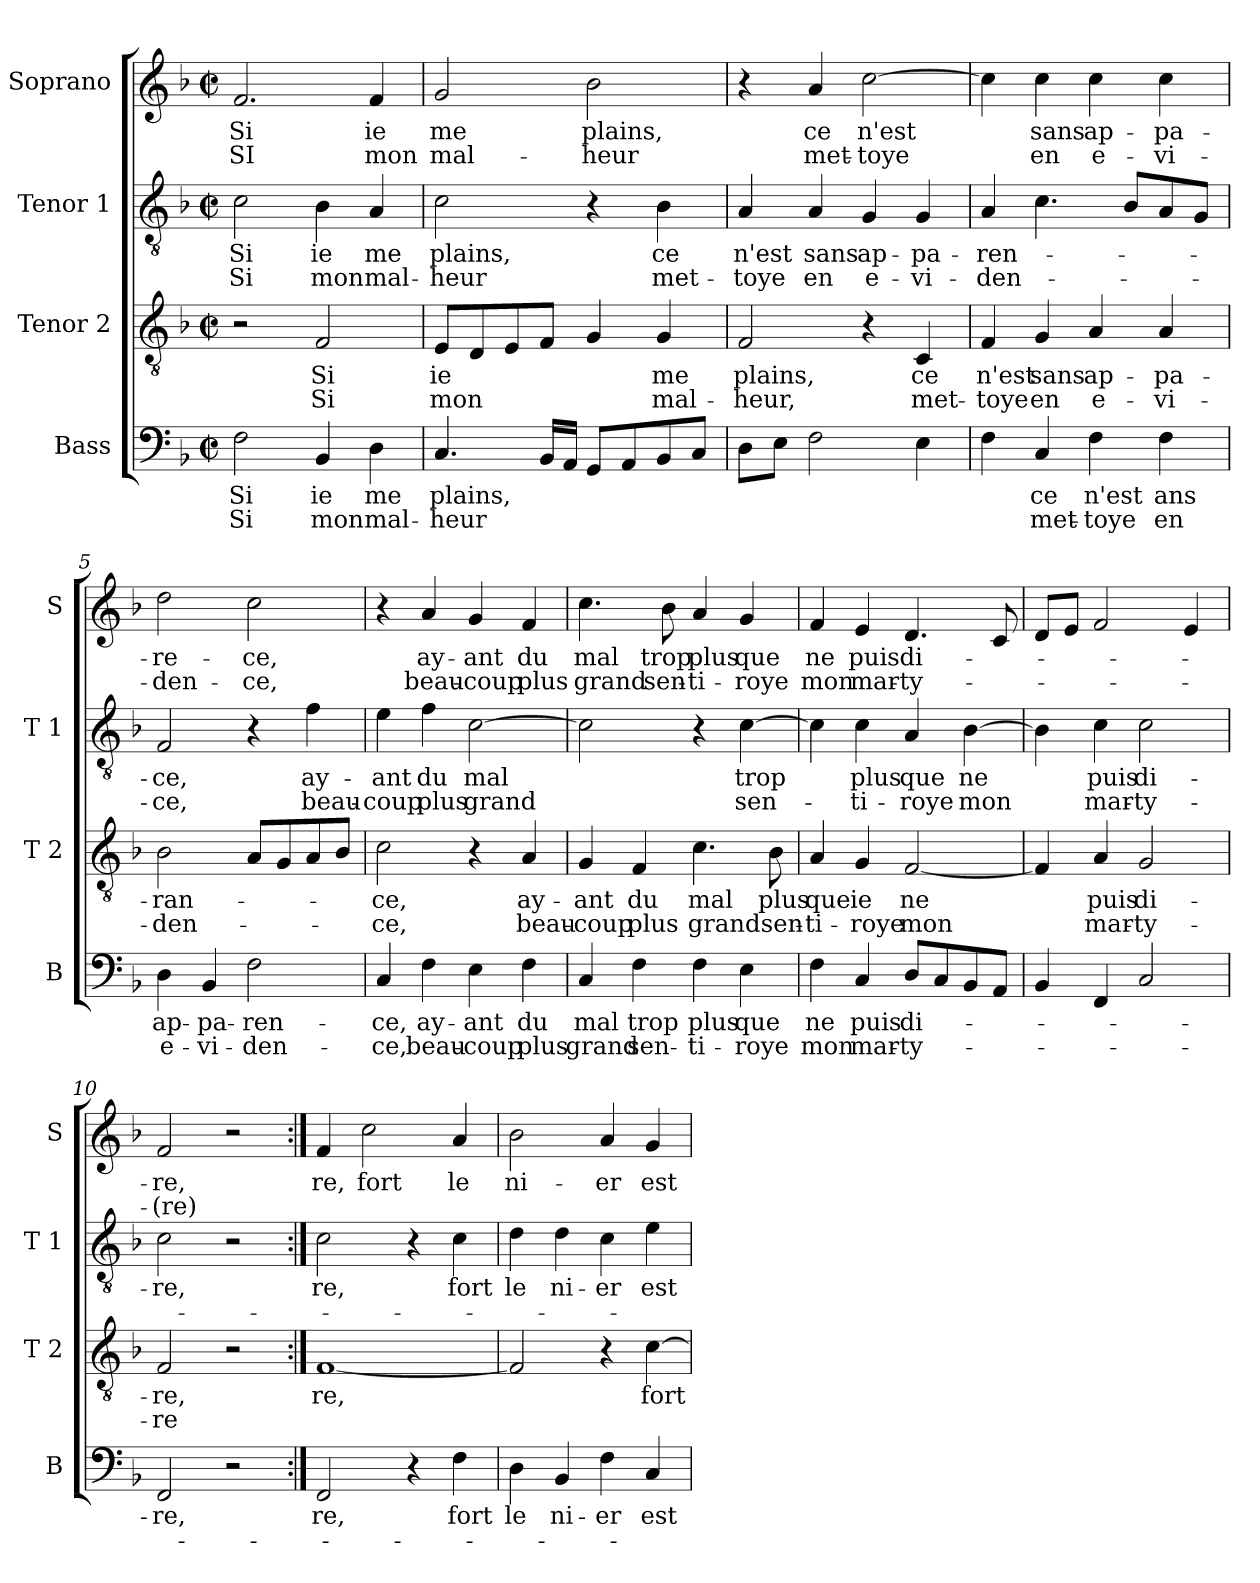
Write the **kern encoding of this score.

**kern	**text	**text	**kern	**text	**text	**kern	**text	**text	**kern	**text	**text
*part4	*part4	*part4	*part3	*part3	*part3	*part2	*part2	*part2	*part1	*part1	*part1
*staff4	*staff4	*staff4	*staff3	*staff3	*staff3	*staff2	*staff2	*staff2	*staff1	*staff1	*staff1
*I"Bass	*	*	*I"Tenor 2	*	*	*I"Tenor 1	*	*	*I"Soprano	*	*
*I'B	*	*	*I'T 2	*	*	*I'T 1	*	*	*I'S	*	*
*clefF4	*	*	*clefGv2	*	*	*clefGv2	*	*	*clefG2	*	*
*k[b-]	*	*	*k[b-]	*	*	*k[b-]	*	*	*k[b-]	*	*
*F:	*	*	*F:	*	*	*F:	*	*	*F:	*	*
*M2/2	*	*	*M2/2	*	*	*M2/2	*	*	*M2/2	*	*
*met(c|)	*	*	*met(c|)	*	*	*met(c|)	*	*	*met(c|)	*	*
=1	=1	=1	=1	=1	=1	=1	=1	=1	=1	=1	=1
!	!LO:LY:b	!LO:LY:b	!	!	!	!	!LO:LY:b	!LO:LY:b	!	!LO:LY:b	!LO:LY:b
2F\	Si	Si	2r	.	.	2c\	Si	Si	2.f/	Si	SI
!	!LO:LY:b	!LO:LY:b	!	!LO:LY:b	!LO:LY:b	!	!LO:LY:b	!LO:LY:b	!	!	!
4BB-/	ie	mon	2F/	Si	Si	4B-\	ie	mon	.	.	.
!	!LO:LY:b	!LO:LY:b	!	!	!	!	!LO:LY:b	!LO:LY:b	!	!LO:LY:b	!LO:LY:b
4D\	me	mal-	.	.	.	4A/	me	mal-	4f/	ie	mon
=2	=2	=2	=2	=2	=2	=2	=2	=2	=2	=2	=2
!	!LO:LY:b	!LO:LY:b	!	!LO:LY:b	!LO:LY:b	!	!LO:LY:b	!LO:LY:b	!	!LO:LY:b	!LO:LY:b
4.C/	plains,	-heur	8E/L	ie	mon	2c\	plains,	-heur	2g/	me	mal-
.	.	.	8D/	.	.	.	.	.	.	.	.
.	.	.	8E/	.	.	.	.	.	.	.	.
16BB-/LL	.	.	8F/J	.	.	.	.	.	.	.	.
16AA/JJ	.	.	.	.	.	.	.	.	.	.	.
!	!	!	!	!	!	!	!	!	!	!LO:LY:b	!LO:LY:b
8GG/L	.	.	4G/	.	.	4r	.	.	2b-\	plains,	-heur
8AA/	.	.	.	.	.	.	.	.	.	.	.
!	!	!	!	!LO:LY:b	!LO:LY:b	!	!LO:LY:b	!LO:LY:b	!	!	!
8BB-/	.	.	4G/	me	mal-	4B-\	ce	met-	.	.	.
8C/J	.	.	.	.	.	.	.	.	.	.	.
=3	=3	=3	=3	=3	=3	=3	=3	=3	=3	=3	=3
!	!	!	!	!LO:LY:b	!LO:LY:b	!	!LO:LY:b	!LO:LY:b	!	!	!
8D\L	.	.	2F/	plains,	-heur,	4A/	n'est	-toye	4r	.	.
8E\J	.	.	.	.	.	.	.	.	.	.	.
!	!	!	!	!	!	!	!LO:LY:b	!LO:LY:b	!	!LO:LY:b	!LO:LY:b
2F\	.	.	.	.	.	4A/	sans	en	4a/	ce	met-
!	!	!	!	!	!	!	!LO:LY:b	!LO:LY:b	!	!LO:LY:b	!LO:LY:b
.	.	.	4r	.	.	4G/	ap-	e-	[2cc\	n'est	-toye
!	!	!	!	!LO:LY:b	!LO:LY:b	!	!LO:LY:b	!LO:LY:b	!	!	!
4E\	.	.	4C/	ce	met-	4G/	-pa-	-vi-	.	.	.
=4	=4	=4	=4	=4	=4	=4	=4	=4	=4	=4	=4
!	!	!	!	!LO:LY:b	!LO:LY:b	!	!LO:LY:b	!LO:LY:b	!	!	!
4F\	.	.	4F/	n'est	-toye	4A/	-ren-	-den-	4cc\]	.	.
!	!LO:LY:b	!LO:LY:b	!	!LO:LY:b	!LO:LY:b	!	!	!	!	!LO:LY:b	!LO:LY:b
4C/	ce	met-	4G/	sans	en	4.c\	.	.	4cc\	sans	en
!	!LO:LY:b	!LO:LY:b	!	!LO:LY:b	!LO:LY:b	!	!	!	!	!LO:LY:b	!LO:LY:b
4F\	n'est	-toye	4A/	ap-	e-	.	.	.	4cc\	ap-	e-
.	.	.	.	.	.	8B-/L	.	.	.	.	.
!	!LO:LY:b	!LO:LY:b	!	!LO:LY:b	!LO:LY:b	!	!	!	!	!LO:LY:b	!LO:LY:b
4F\	ans	en	4A/	-pa-	-vi-	8A/	.	.	4cc\	-pa-	-vi-
.	.	.	.	.	.	8G/J	.	.	.	.	.
=5	=5	=5	=5	=5	=5	=5	=5	=5	=5	=5	=5
!	!LO:LY:b	!LO:LY:b	!	!LO:LY:b	!LO:LY:b	!	!LO:LY:b	!LO:LY:b	!	!LO:LY:b	!LO:LY:b
4D\	ap-	e-	2B-\	-ran-	-den-	2F/	-ce,	-ce,	2dd\	-re-	-den-
!	!LO:LY:b	!LO:LY:b	!	!	!	!	!	!	!	!	!
4BB-/	-pa-	-vi-	.	.	.	.	.	.	.	.	.
!	!LO:LY:b	!LO:LY:b	!	!	!	!	!	!	!	!LO:LY:b	!LO:LY:b
2F\	-ren-	-den-	8A/L	.	.	4r	.	.	2cc\	-ce,	-ce,
.	.	.	8G/	.	.	.	.	.	.	.	.
!	!	!	!	!	!	!	!LO:LY:b	!LO:LY:b	!	!	!
.	.	.	8A/	.	.	4f\	ay-	beau-	.	.	.
.	.	.	8B-/J	.	.	.	.	.	.	.	.
!!LO:LB:g=z
=6	=6	=6	=6	=6	=6	=6	=6	=6	=6	=6	=6
!	!LO:LY:b	!LO:LY:b	!	!LO:LY:b	!LO:LY:b	!	!LO:LY:b	!LO:LY:b	!	!	!
4C/	-ce,	-ce,	2c\	-ce,	-ce,	4e\	-ant	-coup	4r	.	.
!	!LO:LY:b	!LO:LY:b	!	!	!	!	!LO:LY:b	!LO:LY:b	!	!LO:LY:b	!LO:LY:b
4F\	ay-	beau-	.	.	.	4f\	du	plus	4a/	ay-	beau-
!	!LO:LY:b	!LO:LY:b	!	!	!	!	!LO:LY:b	!LO:LY:b	!	!LO:LY:b	!LO:LY:b
4E\	-ant	-coup	4r	.	.	[2c\	mal	grand	4g/	-ant	-coup
!	!LO:LY:b	!LO:LY:b	!	!LO:LY:b	!LO:LY:b	!	!	!	!	!LO:LY:b	!LO:LY:b
4F\	du	plus	4A/	ay-	beau-	.	.	.	4f/	du	plus
=7	=7	=7	=7	=7	=7	=7	=7	=7	=7	=7	=7
!	!LO:LY:b	!LO:LY:b	!	!LO:LY:b	!LO:LY:b	!	!	!	!	!LO:LY:b	!LO:LY:b
4C/	mal	grand	4G/	-ant	-coup	2c\]	.	.	4.cc\	mal	grand
!	!LO:LY:b	!LO:LY:b	!	!LO:LY:b	!LO:LY:b	!	!	!	!	!	!
4F\	trop	sen-	4F/	du	plus	.	.	.	.	.	.
!	!	!	!	!	!	!	!	!	!	!LO:LY:b	!LO:LY:b
.	.	.	.	.	.	.	.	.	8b-\	trop	sen-
!	!LO:LY:b	!LO:LY:b	!	!LO:LY:b	!LO:LY:b	!	!	!	!	!LO:LY:b	!LO:LY:b
4F\	plus	-ti-	4.c\	mal	grand	4r	.	.	4a/	plus	-ti-
!	!LO:LY:b	!LO:LY:b	!	!	!	!	!LO:LY:b	!LO:LY:b	!	!LO:LY:b	!LO:LY:b
4E\	que	-roye	.	.	.	[4c\	trop	sen-	4g/	que	-roye
!	!	!	!	!LO:LY:b	!LO:LY:b	!	!	!	!	!	!
.	.	.	8B-\	plus	sen-	.	.	.	.	.	.
=8	=8	=8	=8	=8	=8	=8	=8	=8	=8	=8	=8
!	!LO:LY:b	!LO:LY:b	!	!LO:LY:b	!LO:LY:b	!	!	!	!	!LO:LY:b	!LO:LY:b
4F\	ne	mon	4A/	que	-ti-	4c\]	.	.	4f/	ne	mon
!	!LO:LY:b	!LO:LY:b	!	!LO:LY:b	!LO:LY:b	!	!LO:LY:b	!LO:LY:b	!	!LO:LY:b	!LO:LY:b
4C/	puis	mar-	4G/	ie	-roye	4c\	plus	-ti-	4e/	puis	mar-
!	!LO:LY:b	!LO:LY:b	!	!LO:LY:b	!LO:LY:b	!	!LO:LY:b	!LO:LY:b	!	!LO:LY:b	!LO:LY:b
8D/L	di-	-ty-	[2F/	ne	mon	4A/	que	-roye	4.d/	di-	-ty-
8C/	.	.	.	.	.	.	.	.	.	.	.
!	!	!	!	!	!	!	!LO:LY:b	!LO:LY:b	!	!	!
8BB-/	.	.	.	.	.	[4B-\	ne	mon	.	.	.
8AA/J	.	.	.	.	.	.	.	.	8c/	.	.
=9	=9	=9	=9	=9	=9	=9	=9	=9	=9	=9	=9
4BB-/	.	.	4F/]	.	.	4B-\]	.	.	8d/L	.	.
.	.	.	.	.	.	.	.	.	8e/J	.	.
!	!	!	!	!LO:LY:b	!LO:LY:b	!	!LO:LY:b	!LO:LY:b	!	!	!
4FF/	.	.	4A/	puis	mar-	4c\	puis	mar-	2f/	.	.
!	!	!	!	!LO:LY:b	!LO:LY:b	!	!LO:LY:b	!LO:LY:b	!	!	!
2C/	.	.	2G/	di-	-ty-	2c\	di-	-ty-	.	.	.
.	.	.	.	.	.	.	.	.	4e/	.	.
=10	=10	=10	=10	=10	=10	=10	=10	=10	=10	=10	=10
!	!LO:LY:b	!	!	!LO:LY:b	!LO:LY:b	!	!LO:LY:b	!	!	!LO:LY:b	!LO:LY:b
2FF/	-re,	.	2F/	-re,	-re	2c\	-re,	.	2f/	-re,	-(re)
2r	.	.	2r	.	.	2r	.	.	2r	.	.
!!LO:PB:g=z
=11:|!	=11:|!	=11:|!	=11:|!	=11:|!	=11:|!	=11:|!	=11:|!	=11:|!	=11:|!	=11:|!	=11:|!
!	!LO:LY:b	!	!	!LO:LY:b	!	!	!LO:LY:b	!	!	!LO:LY:b	!
2FF/	re,	.	[1F	re,	.	2c\	re,	.	4f/	re,	.
!	!	!	!	!	!	!	!	!	!	!LO:LY:b	!
.	.	.	.	.	.	.	.	.	2cc\	fort	.
4r	.	.	.	.	.	4r	.	.	.	.	.
!	!LO:LY:b	!	!	!	!	!	!LO:LY:b	!	!	!LO:LY:b	!
4F\	fort	.	.	.	.	4c\	fort	.	4a/	le	.
=12	=12	=12	=12	=12	=12	=12	=12	=12	=12	=12	=12
!	!LO:LY:b	!	!	!	!	!	!LO:LY:b	!	!	!LO:LY:b	!
4D\	le	.	2F/]	.	.	4d\	le	.	2b-\	ni-	.
!	!LO:LY:b	!	!	!	!	!	!LO:LY:b	!	!	!	!
4BB-/	ni-	.	.	.	.	4d\	ni-	.	.	.	.
!	!LO:LY:b	!	!	!	!	!	!LO:LY:b	!	!	!LO:LY:b	!
4F\	-er	.	4r	.	.	4c\	-er	.	4a/	-er	.
!	!LO:LY:b	!	!	!LO:LY:b	!	!	!LO:LY:b	!	!	!LO:LY:b	!
4C/	est	.	[4c\	fort	.	4e\	est	.	4g/	est	.
=	=	=	=	=	=	=	=	=	=	=	=
*-	*-	*-	*-	*-	*-	*-	*-	*-	*-	*-	*-
